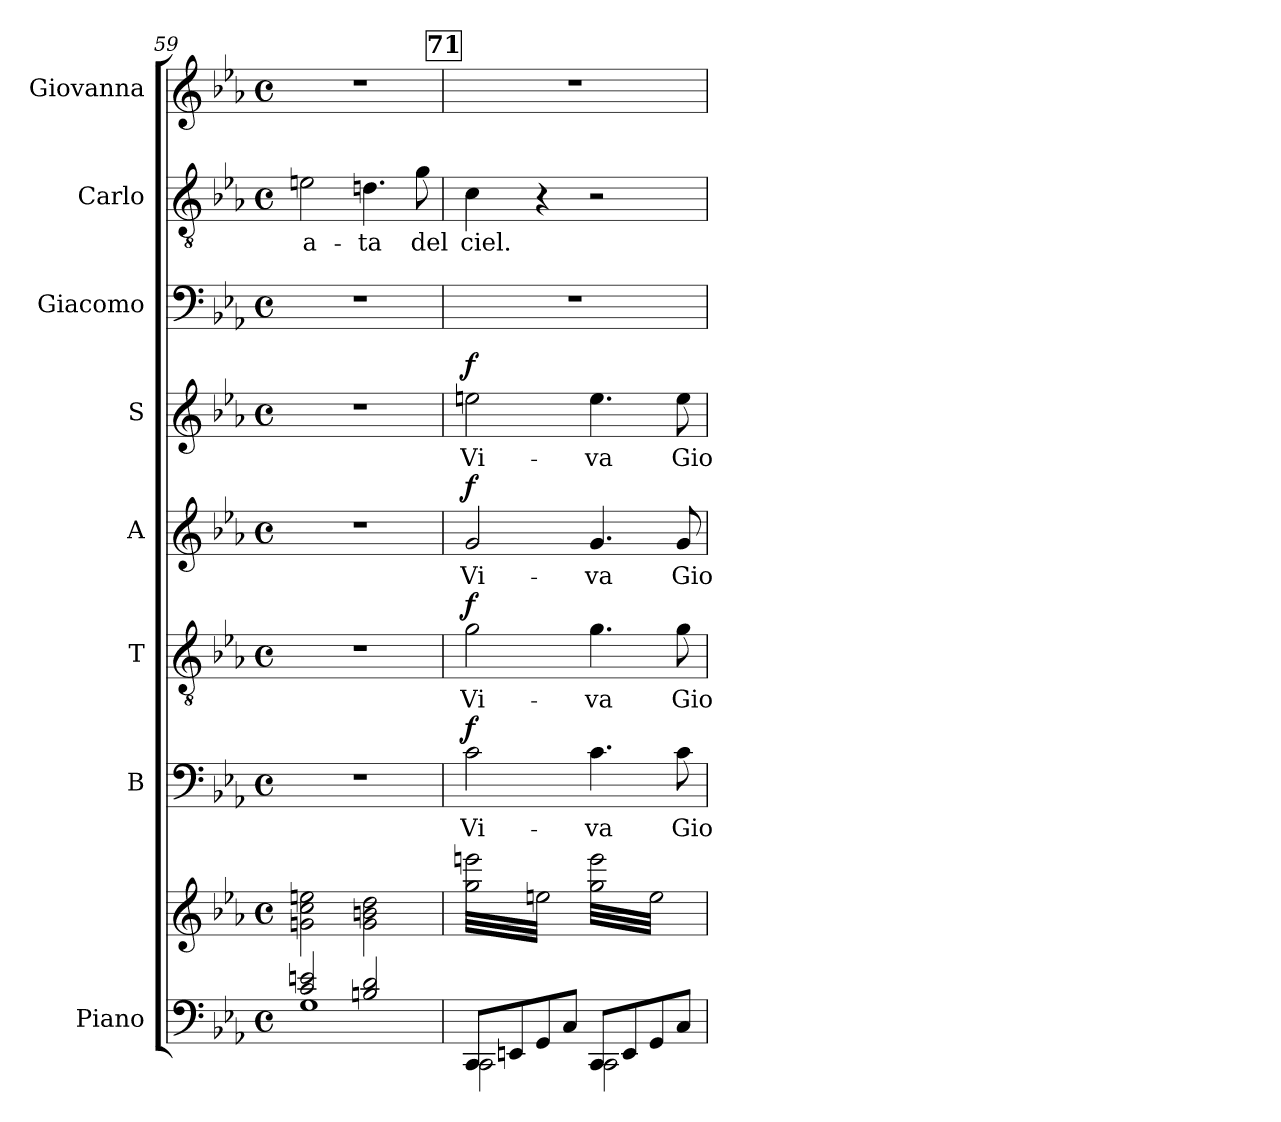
**kern	**kern	**kern	**text	**dynam	**kern	**text	**dynam	**kern	**text	**dynam	**kern	**text	**dynam	**kern	**kern	**text	**kern
*part8	*part8	*part7	*part7	*part7	*part6	*part6	*part6	*part5	*part5	*part5	*part4	*part4	*part4	*part3	*part2	*part2	*part1
*staff9	*staff8	*staff7	*staff7	*staff7	*staff6	*staff6	*staff6	*staff5	*staff5	*staff5	*staff4	*staff4	*staff4	*staff3	*staff2	*staff2	*staff1
*I"Piano	*	*I"B	*	*	*I"T	*	*	*I"A	*	*	*I"S	*	*	*I"Giacomo	*I"Carlo	*	*I"Giovanna
*I'Pno	*	*I'B	*	*	*I'T	*	*	*I'A	*	*	*I'S	*	*	*	*	*	*
!!LO:LB:g=z
*clefF4	*clefG2	*clefF4	*	*	*clefGv2	*	*	*clefG2	*	*	*clefG2	*	*	*clefF4	*clefGv2	*	*clefG2
*k[b-e-a-]	*k[b-e-a-]	*k[b-e-a-]	*	*	*k[b-e-a-]	*	*	*k[b-e-a-]	*	*	*k[b-e-a-]	*	*	*k[b-e-a-]	*k[b-e-a-]	*	*k[b-e-a-]
*M4/4	*M4/4	*M4/4	*	*	*M4/4	*	*	*M4/4	*	*	*M4/4	*	*	*M4/4	*M4/4	*	*M4/4
*met(c)	*met(c)	*met(c)	*	*	*met(c)	*	*	*met(c)	*	*	*met(c)	*	*	*met(c)	*met(c)	*	*met(c)
=59	=59	=59	=59	=59	=59	=59	=59	=59	=59	=59	=59	=59	=59	=59	=59	=59	=59
*^	*	*	*	*	*	*	*	*	*	*	*	*	*	*	*	*	*
!	!	!	!	!	!	!	!	!	!	!	!	!	!	!	!	!	!LO:LY:b	!
2c/ 2en/	1G	2gn\ 2cc\ 2een\	1r	.	.	1r	.	.	1r	.	.	1r	.	.	1r	2en\	-a-	1r
!	!	!	!	!	!	!	!	!	!	!	!	!	!	!	!	!	!LO:LY:b	!
2Bn/ 2d/	.	2g\ 2bn\ 2dd\	.	.	.	.	.	.	.	.	.	.	.	.	.	4.dn\	-ta	.
!	!	!	!	!	!	!	!	!	!	!	!	!	!	!	!	!	!LO:LY:b	!
.	.	.	.	.	.	.	.	.	.	.	.	.	.	.	.	8g\	del	.
!!LO:REH:place=s1:a:B:fs=14:t=71
=60	=60	=60	=60	=60	=60	=60	=60	=60	=60	=60	=60	=60	=60	=60	=60	=60	=60	=60
!	!	!	!	!LO:LY:b	!LO:DY:a	!	!LO:LY:b	!LO:DY:a	!	!LO:LY:b	!LO:DY:a	!	!LO:LY:b	!LO:DY:a	!	!	!LO:LY:b	!
*	*	*tremolo	*	*	*	*	*	*	*	*	*	*	*	*	*	*	*	*
8CC/L	2CC\	32gg\ 32eeen\LLL	2c\	Vi-	f	2g\	Vi-	f	2g/	Vi-	f	2een\	Vi-	f	1r	4c\	ciel.	1r
.	.	32een\	.	.	.	.	.	.	.	.	.	.	.	.	.	.	.	.
.	.	32gg\ 32eeen\	.	.	.	.	.	.	.	.	.	.	.	.	.	.	.	.
.	.	32een\	.	.	.	.	.	.	.	.	.	.	.	.	.	.	.	.
8EEn/	.	32gg\ 32eeen\	.	.	.	.	.	.	.	.	.	.	.	.	.	.	.	.
.	.	32een\	.	.	.	.	.	.	.	.	.	.	.	.	.	.	.	.
.	.	32gg\ 32eeen\	.	.	.	.	.	.	.	.	.	.	.	.	.	.	.	.
.	.	32een\	.	.	.	.	.	.	.	.	.	.	.	.	.	.	.	.
8GG/	.	32gg\ 32eeen\	.	.	.	.	.	.	.	.	.	.	.	.	.	4r	.	.
.	.	32een\	.	.	.	.	.	.	.	.	.	.	.	.	.	.	.	.
.	.	32gg\ 32eeen\	.	.	.	.	.	.	.	.	.	.	.	.	.	.	.	.
.	.	32een\	.	.	.	.	.	.	.	.	.	.	.	.	.	.	.	.
8C/J	.	32gg\ 32eeen\	.	.	.	.	.	.	.	.	.	.	.	.	.	.	.	.
.	.	32een\	.	.	.	.	.	.	.	.	.	.	.	.	.	.	.	.
.	.	32gg\ 32eeen\	.	.	.	.	.	.	.	.	.	.	.	.	.	.	.	.
.	.	32een\JJJ	.	.	.	.	.	.	.	.	.	.	.	.	.	.	.	.
!	!	!	!	!LO:LY:b	!	!	!LO:LY:b	!	!	!LO:LY:b	!	!	!LO:LY:b	!	!	!	!	!
8CC/L	2CC\	32gg\ 32eee\LLL	4.c\	-va	.	4.g\	-va	.	4.g/	-va	.	4.ee\	-va	.	.	2r	.	.
.	.	32ee\	.	.	.	.	.	.	.	.	.	.	.	.	.	.	.	.
.	.	32gg\ 32eee\	.	.	.	.	.	.	.	.	.	.	.	.	.	.	.	.
.	.	32ee\	.	.	.	.	.	.	.	.	.	.	.	.	.	.	.	.
8EE/	.	32gg\ 32eee\	.	.	.	.	.	.	.	.	.	.	.	.	.	.	.	.
.	.	32ee\	.	.	.	.	.	.	.	.	.	.	.	.	.	.	.	.
.	.	32gg\ 32eee\	.	.	.	.	.	.	.	.	.	.	.	.	.	.	.	.
.	.	32ee\	.	.	.	.	.	.	.	.	.	.	.	.	.	.	.	.
8GG/	.	32gg\ 32eee\	.	.	.	.	.	.	.	.	.	.	.	.	.	.	.	.
.	.	32ee\	.	.	.	.	.	.	.	.	.	.	.	.	.	.	.	.
.	.	32gg\ 32eee\	.	.	.	.	.	.	.	.	.	.	.	.	.	.	.	.
.	.	32ee\	.	.	.	.	.	.	.	.	.	.	.	.	.	.	.	.
!	!	!	!	!LO:LY:b	!	!	!LO:LY:b	!	!	!LO:LY:b	!	!	!LO:LY:b	!	!	!	!	!
8C/J	.	32gg\ 32eee\	8c\	Gio-	.	8g\	Gio-	.	8g/	Gio-	.	8ee\	Gio-	.	.	.	.	.
.	.	32ee\	.	.	.	.	.	.	.	.	.	.	.	.	.	.	.	.
.	.	32gg\ 32eee\	.	.	.	.	.	.	.	.	.	.	.	.	.	.	.	.
.	.	32ee\JJJ	.	.	.	.	.	.	.	.	.	.	.	.	.	.	.	.
*	*	*Xtremolo	*	*	*	*	*	*	*	*	*	*	*	*	*	*	*	*
.	.	.	.	.	.	.	.	.	.	.	.	.	.	.	.	.	.	.
.	.	.	.	.	.	.	.	.	.	.	.	.	.	.	.	.	.	.
.	.	.	.	.	.	.	.	.	.	.	.	.	.	.	.	.	.	.
.	.	.	.	.	.	.	.	.	.	.	.	.	.	.	.	.	.	.
.	.	.	.	.	.	.	.	.	.	.	.	.	.	.	.	.	.	.
.	.	.	.	.	.	.	.	.	.	.	.	.	.	.	.	.	.	.
.	.	.	.	.	.	.	.	.	.	.	.	.	.	.	.	.	.	.
.	.	.	.	.	.	.	.	.	.	.	.	.	.	.	.	.	.	.
*v	*v	*	*	*	*	*	*	*	*	*	*	*	*	*	*	*	*	*
=	=	=	=	=	=	=	=	=	=	=	=	=	=	=	=	=	=
*-	*-	*-	*-	*-	*-	*-	*-	*-	*-	*-	*-	*-	*-	*-	*-	*-	*-
